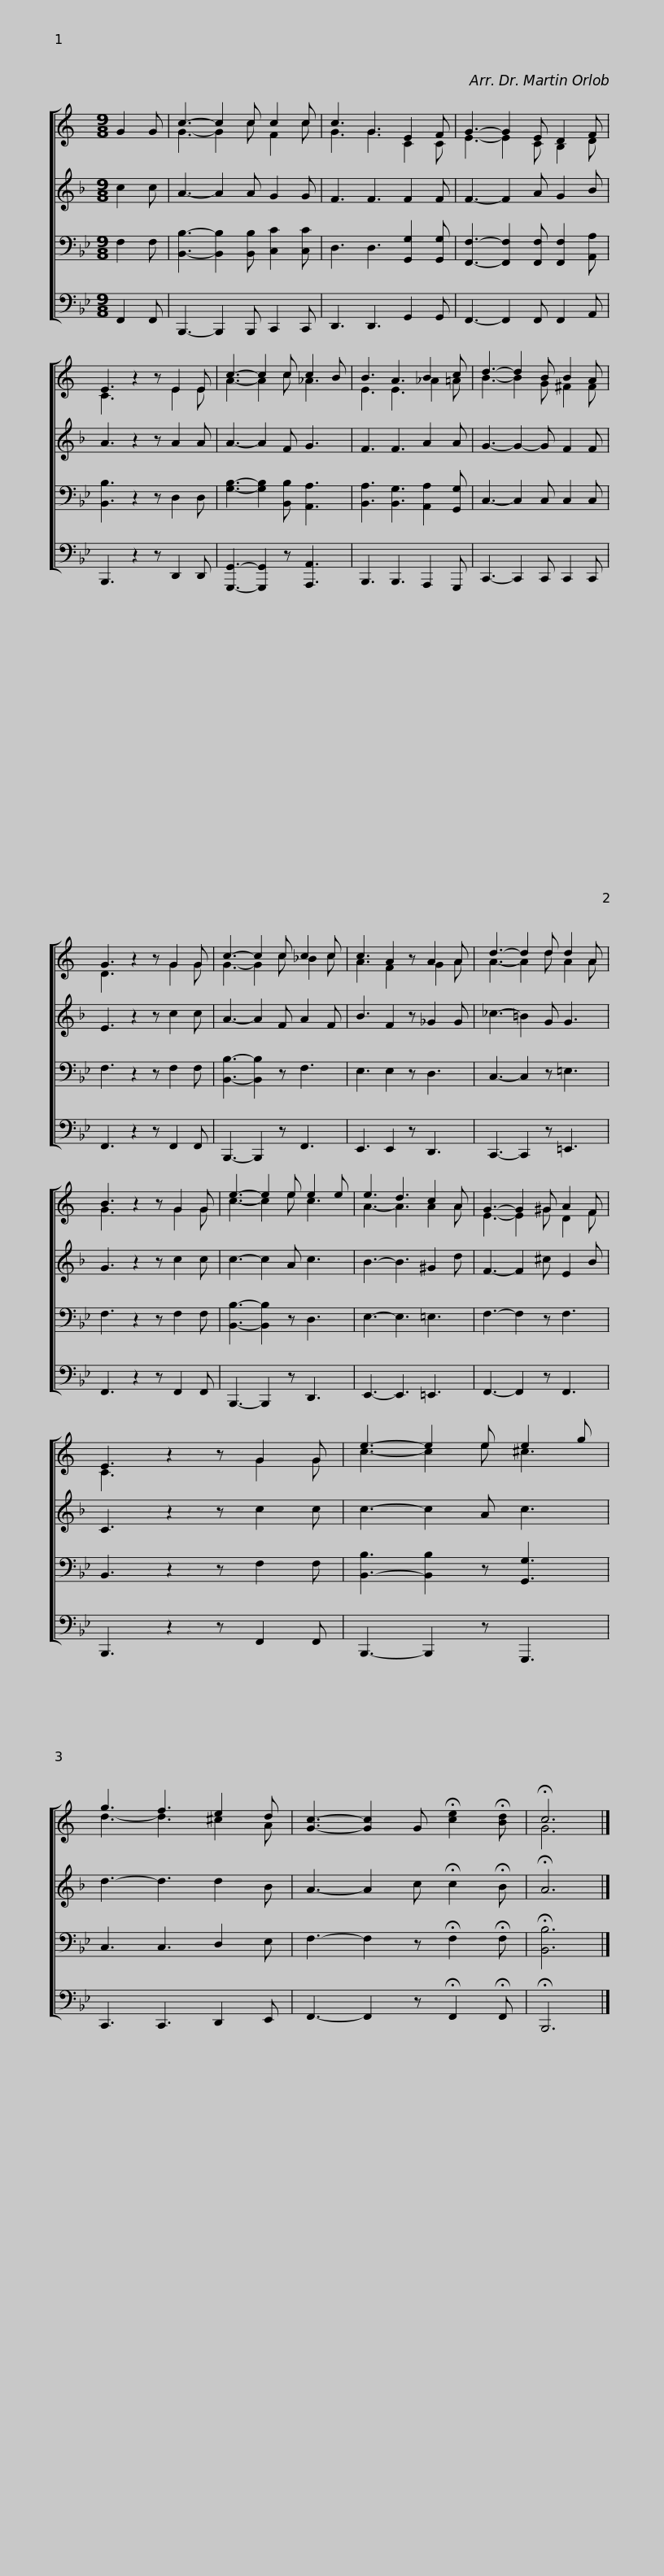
X:1
%%score [ ( 1 2 ) 3 4 5 ]
L:1/8
M:9/8
I:linebreak $
K:Bb
V:1 treble transpose=-2
V:2 treble transpose="-2 "
V:3 treble transpose=-7
V:4 bass
V:5 bass
V:1
[K:C] G2 G | c3- c2 c c2 c | c3 G3 E2 F | G3- G2 E D2 F | E3 z2 z E2 E |$ %5
 c3- c2 c c2 B | B3 A3 B2 c | d3- d2 B B2 A | G3 z2 z G2 G | c3- c2 c c2 c |$ %10
 c3 A2 z A2 A | d3- d2 d d2 A | B3 z2 z G2 G | e3- e2 e e2 e | e3 d3 c2 A |$ %15
 G3- G2 ^G A2 F | E3 z2 z G2 G | e3- e2 e e2 g | g3 f3 e2 d | [Gc]3- [Gc]2 G !fermata![ce]2 !fermata![Bd] | %20
 !fermata!c6 |] %21
V:2
[K:C] x3 | G3- G2 c F2 c | G3 G3 C2 C | E3- E2 C B,2 D | C3 z2 z E2 E |$ %5
 A3- A2 c _A3 | E3 E3 _A2 =A | B3- B2 G ^F2 F | D3 z2 z G2 G | G3- G2 c _B2 c |$ %10
 A3 F2 z G2 A | A3- A2 d A2 A | G3 z2 z G2 G | c3- c2 e c3 | A3- A3 A2 A |$ %15
 E3- E2 ^G D2 F | C3 z2 z G2 G | c3- c2 e ^c3 | d3- d3 ^c2 A | x9 | %20
 G6 |] %21
V:3
[K:F] c2 c | A3- A2 A G2 G | F3 F3 F2 F | F3- F2 A G2 B | A3 z2 z A2 A |$ %5
 A3- A2 F G3 | F3 F3 A2 A | G3- G2- G F2 F | E3 z2 z c2 c | A3- A2 F A2 F |$ %10
 B3 F2 z _G2 G | _c3- =B2 G G3 | G3 z2 z c2 c | c3- c2 A c3 | B3- B3 ^G2 d |$ %15
 F3- F2 ^c E2 B | C3 z2 z c2 c | c3- c2 A c3 | d3- d3 d2 B | A3- A2 c !fermata!c2 !fermata!B | %20
 !fermata!A6 |] %21
V:4
 F,2 F, | [B,,B,]3- [B,,B,]2 [B,,B,] [C,C]2 [C,C] | D,3 D,3 [G,,G,]2 [G,,G,] | [F,,F,]3- [F,,F,]2 [F,,F,] [F,,F,]2 [A,,A,] | [B,,B,]3 z2 z D,2 D, |$ %5
 [G,B,]3- [G,B,]2 [B,,B,] [A,,A,]3 | [B,,A,]3 [B,,G,]3 [A,,A,]2 [G,,G,] | C,3- C,2 C, C,2 C, | F,3 z2 z F,2 F, | [B,,B,]3- [B,,B,]2 z F,3 |$ %10
 E,3 E,2 z D,3 | C,3- C,2 z =E,3 | F,3 z2 z F,2 F, | [B,,B,]3- [B,,B,]2 z D,3 | E,3- E,3 =E,3 |$ %15
 F,3- F,2 z F,3 | B,,3 z2 z F,2 F, | [B,,-B,]3 [B,,B,]2 z [G,,G,]3 | C,3 C,3 D,2 E, | F,3- F,2 z !fermata!F,2 !fermata!F, | %20
 !fermata![B,,B,]6 |] %21
V:5
 F,,2 F,, | B,,,3- B,,,2 B,,, C,,2 C,, | D,,3 D,,3 G,,2 G,, | F,,3- F,,2 F,, F,,2 A,, | B,,,3 z2 z D,,2 D,, |$ %5
 [G,,,G,,]3- [G,,,G,,]2 z [A,,,A,,]3 | B,,,3 B,,,3 A,,,2 G,,, | C,,3- C,,2 C,, C,,2 C,, | F,,3 z2 z F,,2 F,, | B,,,3- B,,,2 z F,,3 |$ %10
 E,,3 E,,2 z D,,3 | C,,3- C,,2 z =E,,3 | F,,3 z2 z F,,2 F,, | B,,,3- B,,,2 z D,,3 | E,,3- E,,3 =E,,3 |$ %15
 F,,3- F,,2 z F,,3 | B,,,3 z2 z F,,2 F,, | B,,,3- B,,,2 z G,,,3 | C,,3 C,,3 D,,2 E,, | F,,3- F,,2 z !fermata!F,,2 !fermata!F,, | %20
 !fermata!B,,,6 |] %21
